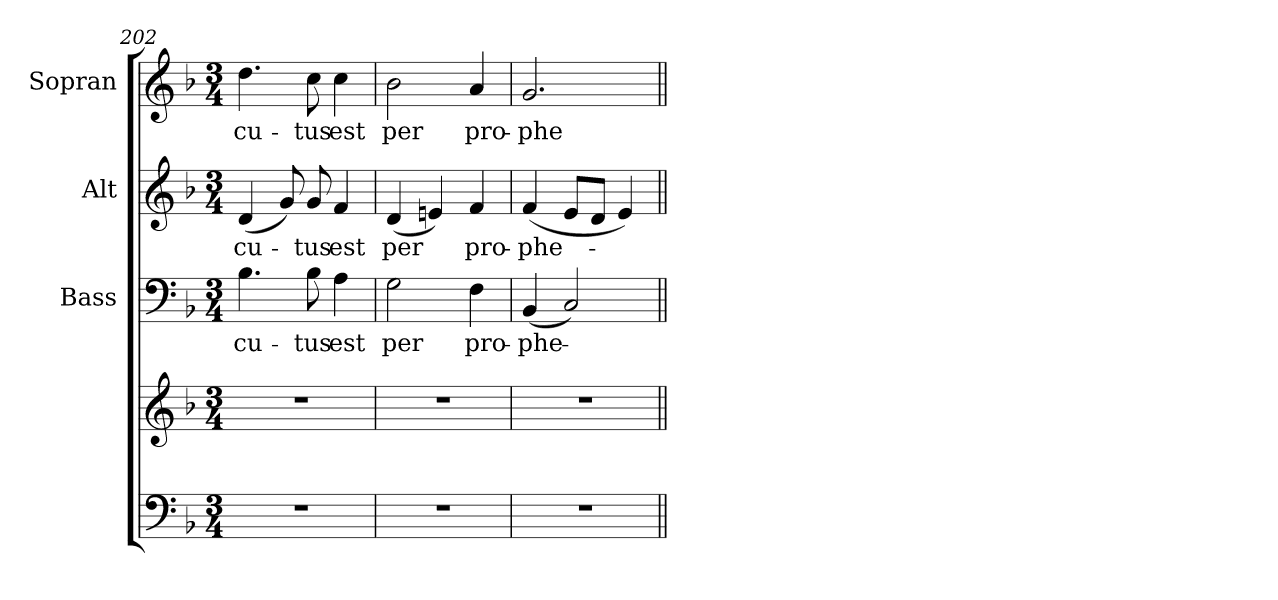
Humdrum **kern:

**kern	**kern	**kern	**text	**kern	**text	**kern	**text
*part4	*part4	*part3	*part3	*part2	*part2	*part1	*part1
*staff5	*staff4	*staff3	*staff3	*staff2	*staff2	*staff1	*staff1
*	*	*I"Bass	*	*I"Alt	*	*I"Sopran	*
*	*	*I'B.	*	*I'A.	*	*I'S.	*
*clefF4	*clefG2	*clefF4	*	*clefG2	*	*clefG2	*
*k[b-]	*k[b-]	*k[b-]	*	*k[b-]	*	*k[b-]	*
*F:	*F:	*F:	*	*F:	*	*F:	*
*M3/4	*M3/4	*M3/4	*	*M3/4	*	*M3/4	*
=202	=202	=202	=202	=202	=202	=202	=202
!	!	!	!LO:LY:b	!	!LO:LY:b	!	!LO:LY:b
2.r	2.r	4.B-\	-cu-	(<4d/	-cu-	4.dd\	-cu-
.	.	.	.	8g/)	.	.	.
!	!	!	!LO:LY:b	!	!LO:LY:b	!	!LO:LY:b
.	.	8B-\	-tus	8g/	-tus	8cc\	-tus
!	!	!	!LO:LY:b	!	!LO:LY:b	!	!LO:LY:b
.	.	4A\	est	4f/	est	4cc\	est
=203	=203	=203	=203	=203	=203	=203	=203
!	!	!	!LO:LY:b	!	!LO:LY:b	!	!LO:LY:b
2.r	2.r	2G\	per	(<4d/	per	2b-\	per
.	.	.	.	4en/)	.	.	.
!	!	!	!LO:LY:b	!	!LO:LY:b	!	!LO:LY:b
.	.	4F\	pro-	4f/	pro-	4a/	pro-
=204	=204	=204	=204	=204	=204	=204	=204
!	!	!	!LO:LY:b	!	!LO:LY:b	!	!LO:LY:b
2.r	2.r	(<4BB-/	-phe-	(<4f/	-phe-	2.g/	-phe-
.	.	2C/)	.	8e/L	.	.	.
.	.	.	.	8d/J	.	.	.
.	.	.	.	4e/)	.	.	.
=||	=||	=||	=||	=||	=||	=||	=||
*-	*-	*-	*-	*-	*-	*-	*-
